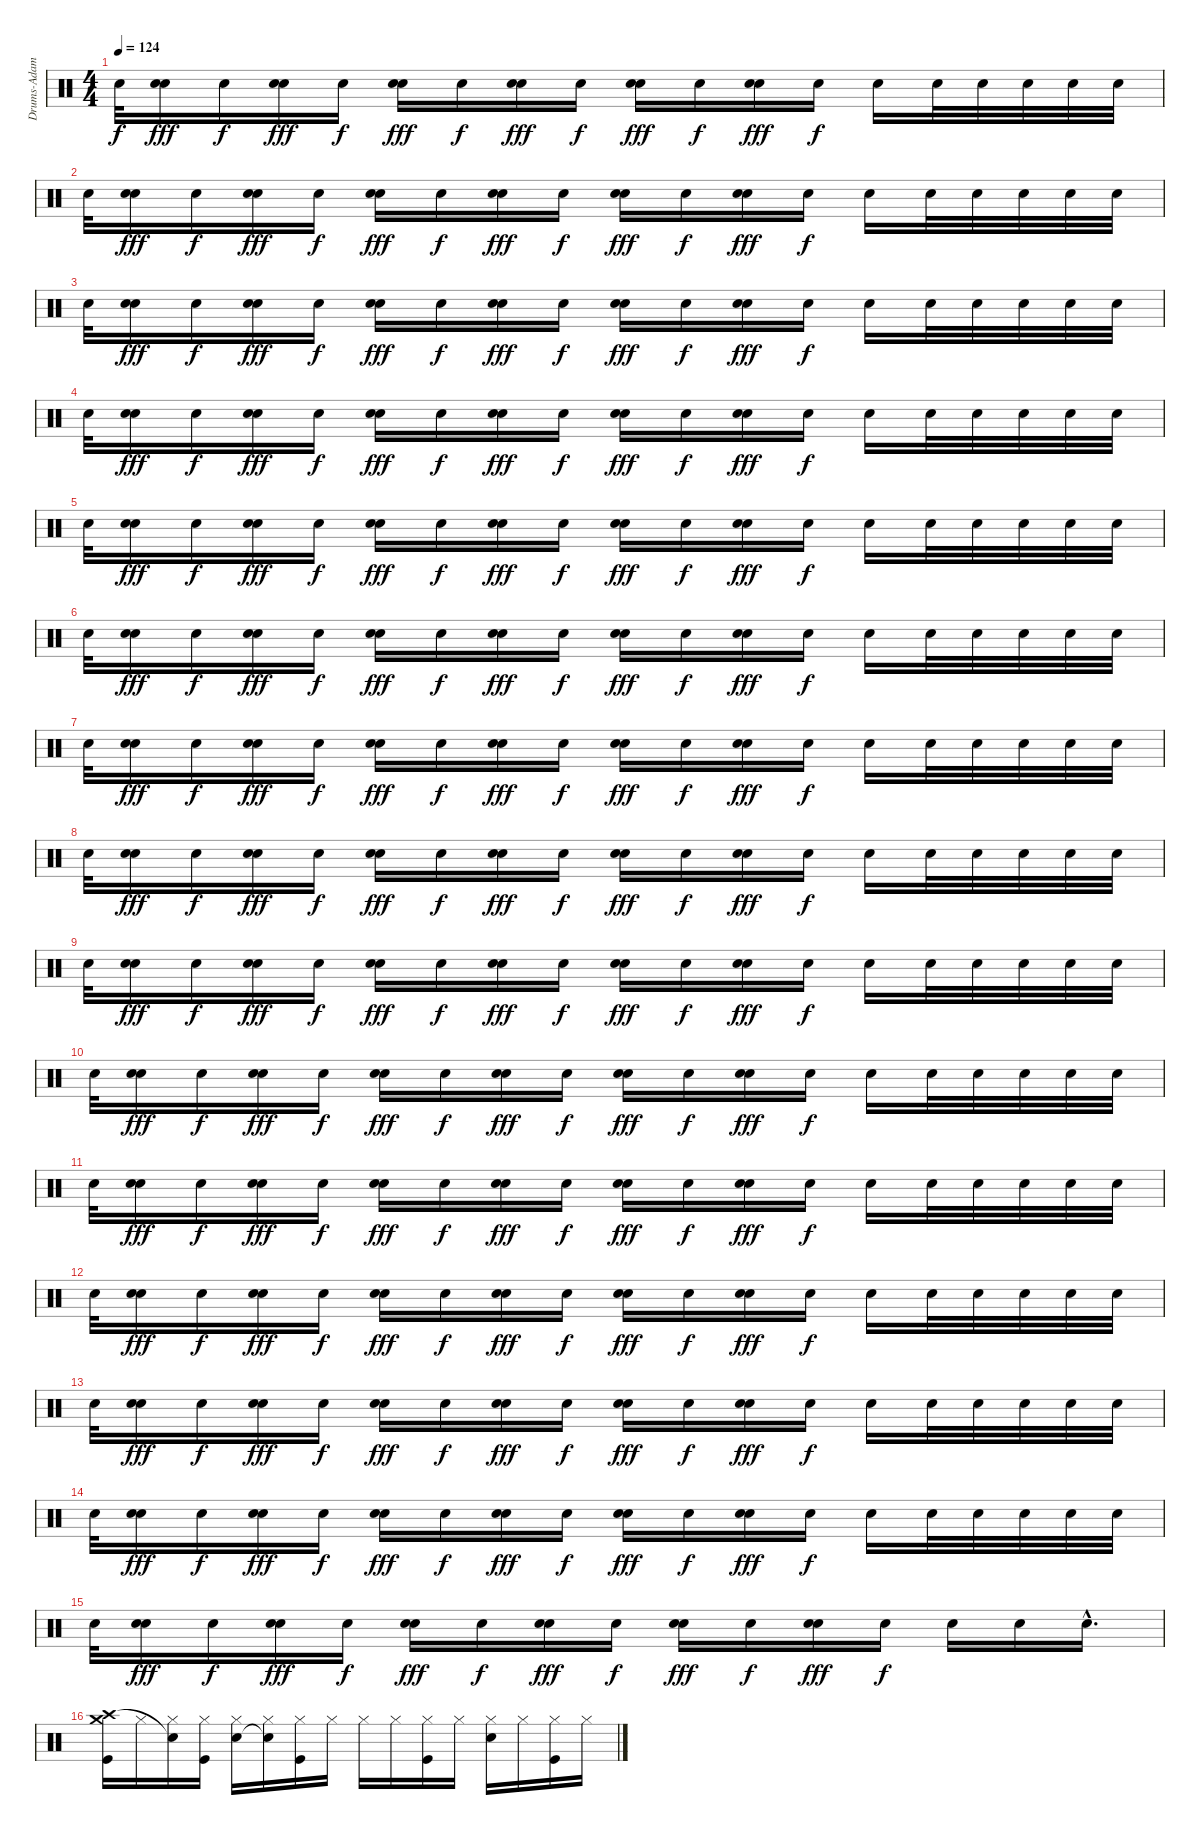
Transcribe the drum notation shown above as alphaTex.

\track ("Drums-Adam Carson" "Drums-Adam") {instrument percussion}
\staff {score}
\articulation defaults
\ts (4 4)
\tempo 124
\clef neutral
\ks c "Snare (hit) 2".32{dy f volume 8}
("Snare (hit) 2" "Snare (hit) 2").16{dy fff} "Snare (hit) 2".16{dy f} ("Snare (hit) 2" "Snare (hit) 2").16{dy fff} "Snare (hit) 2".16{dy f} ("Snare (hit) 2" "Snare (hit) 2").16{dy fff} "Snare (hit) 2".16{dy f} ("Snare (hit) 2" "Snare (hit) 2").16{dy fff} "Snare (hit) 2".16{dy f} ("Snare (hit) 2" "Snare (hit) 2").16{dy fff} "Snare (hit) 2".16{dy f} ("Snare (hit) 2" "Snare (hit) 2").16{dy fff} "Snare (hit) 2".16{dy f} "Snare (hit) 2".16 "Snare (hit) 2".32 "Snare (hit) 2".32 "Snare (hit) 2".32 "Snare (hit) 2".32 "Snare (hit) 2".32 |
"Snare (hit) 2".32{volume 8} ("Snare (hit) 2" "Snare (hit) 2").16{dy fff} "Snare (hit) 2".16{dy f} ("Snare (hit) 2" "Snare (hit) 2").16{dy fff} "Snare (hit) 2".16{dy f} ("Snare (hit) 2" "Snare (hit) 2").16{dy fff} "Snare (hit) 2".16{dy f} ("Snare (hit) 2" "Snare (hit) 2").16{dy fff} "Snare (hit) 2".16{dy f} ("Snare (hit) 2" "Snare (hit) 2").16{dy fff} "Snare (hit) 2".16{dy f} ("Snare (hit) 2" "Snare (hit) 2").16{dy fff} "Snare (hit) 2".16{dy f} "Snare (hit) 2".16 "Snare (hit) 2".32 "Snare (hit) 2".32 "Snare (hit) 2".32 "Snare (hit) 2".32 "Snare (hit) 2".32 |
"Snare (hit) 2".32{volume 8} ("Snare (hit) 2" "Snare (hit) 2").16{dy fff} "Snare (hit) 2".16{dy f} ("Snare (hit) 2" "Snare (hit) 2").16{dy fff} "Snare (hit) 2".16{dy f} ("Snare (hit) 2" "Snare (hit) 2").16{dy fff} "Snare (hit) 2".16{dy f} ("Snare (hit) 2" "Snare (hit) 2").16{dy fff} "Snare (hit) 2".16{dy f} ("Snare (hit) 2" "Snare (hit) 2").16{dy fff} "Snare (hit) 2".16{dy f} ("Snare (hit) 2" "Snare (hit) 2").16{dy fff} "Snare (hit) 2".16{dy f} "Snare (hit) 2".16 "Snare (hit) 2".32 "Snare (hit) 2".32 "Snare (hit) 2".32 "Snare (hit) 2".32 "Snare (hit) 2".32 |
"Snare (hit) 2".32{volume 8} ("Snare (hit) 2" "Snare (hit) 2").16{dy fff} "Snare (hit) 2".16{dy f} ("Snare (hit) 2" "Snare (hit) 2").16{dy fff} "Snare (hit) 2".16{dy f} ("Snare (hit) 2" "Snare (hit) 2").16{dy fff} "Snare (hit) 2".16{dy f} ("Snare (hit) 2" "Snare (hit) 2").16{dy fff} "Snare (hit) 2".16{dy f} ("Snare (hit) 2" "Snare (hit) 2").16{dy fff} "Snare (hit) 2".16{dy f} ("Snare (hit) 2" "Snare (hit) 2").16{dy fff} "Snare (hit) 2".16{dy f} "Snare (hit) 2".16 "Snare (hit) 2".32 "Snare (hit) 2".32 "Snare (hit) 2".32 "Snare (hit) 2".32 "Snare (hit) 2".32 |
"Snare (hit) 2".32{volume 8} ("Snare (hit) 2" "Snare (hit) 2").16{dy fff} "Snare (hit) 2".16{dy f} ("Snare (hit) 2" "Snare (hit) 2").16{dy fff} "Snare (hit) 2".16{dy f} ("Snare (hit) 2" "Snare (hit) 2").16{dy fff} "Snare (hit) 2".16{dy f} ("Snare (hit) 2" "Snare (hit) 2").16{dy fff} "Snare (hit) 2".16{dy f} ("Snare (hit) 2" "Snare (hit) 2").16{dy fff} "Snare (hit) 2".16{dy f} ("Snare (hit) 2" "Snare (hit) 2").16{dy fff} "Snare (hit) 2".16{dy f} "Snare (hit) 2".16 "Snare (hit) 2".32 "Snare (hit) 2".32 "Snare (hit) 2".32 "Snare (hit) 2".32 "Snare (hit) 2".32 |
"Snare (hit) 2".32{volume 8} ("Snare (hit) 2" "Snare (hit) 2").16{dy fff} "Snare (hit) 2".16{dy f} ("Snare (hit) 2" "Snare (hit) 2").16{dy fff} "Snare (hit) 2".16{dy f} ("Snare (hit) 2" "Snare (hit) 2").16{dy fff} "Snare (hit) 2".16{dy f} ("Snare (hit) 2" "Snare (hit) 2").16{dy fff} "Snare (hit) 2".16{dy f} ("Snare (hit) 2" "Snare (hit) 2").16{dy fff} "Snare (hit) 2".16{dy f} ("Snare (hit) 2" "Snare (hit) 2").16{dy fff} "Snare (hit) 2".16{dy f} "Snare (hit) 2".16 "Snare (hit) 2".32 "Snare (hit) 2".32 "Snare (hit) 2".32 "Snare (hit) 2".32 "Snare (hit) 2".32 |
"Snare (hit) 2".32{volume 8} ("Snare (hit) 2" "Snare (hit) 2").16{dy fff} "Snare (hit) 2".16{dy f} ("Snare (hit) 2" "Snare (hit) 2").16{dy fff} "Snare (hit) 2".16{dy f} ("Snare (hit) 2" "Snare (hit) 2").16{dy fff} "Snare (hit) 2".16{dy f} ("Snare (hit) 2" "Snare (hit) 2").16{dy fff} "Snare (hit) 2".16{dy f} ("Snare (hit) 2" "Snare (hit) 2").16{dy fff} "Snare (hit) 2".16{dy f} ("Snare (hit) 2" "Snare (hit) 2").16{dy fff} "Snare (hit) 2".16{dy f} "Snare (hit) 2".16 "Snare (hit) 2".32 "Snare (hit) 2".32 "Snare (hit) 2".32 "Snare (hit) 2".32 "Snare (hit) 2".32 |
"Snare (hit) 2".32{volume 8} ("Snare (hit) 2" "Snare (hit) 2").16{dy fff} "Snare (hit) 2".16{dy f} ("Snare (hit) 2" "Snare (hit) 2").16{dy fff} "Snare (hit) 2".16{dy f} ("Snare (hit) 2" "Snare (hit) 2").16{dy fff} "Snare (hit) 2".16{dy f} ("Snare (hit) 2" "Snare (hit) 2").16{dy fff} "Snare (hit) 2".16{dy f} ("Snare (hit) 2" "Snare (hit) 2").16{dy fff} "Snare (hit) 2".16{dy f} ("Snare (hit) 2" "Snare (hit) 2").16{dy fff} "Snare (hit) 2".16{dy f} "Snare (hit) 2".16 "Snare (hit) 2".32 "Snare (hit) 2".32 "Snare (hit) 2".32 "Snare (hit) 2".32 "Snare (hit) 2".32 |
"Snare (hit) 2".32{volume 8} ("Snare (hit) 2" "Snare (hit) 2").16{dy fff} "Snare (hit) 2".16{dy f} ("Snare (hit) 2" "Snare (hit) 2").16{dy fff} "Snare (hit) 2".16{dy f} ("Snare (hit) 2" "Snare (hit) 2").16{dy fff} "Snare (hit) 2".16{dy f} ("Snare (hit) 2" "Snare (hit) 2").16{dy fff} "Snare (hit) 2".16{dy f} ("Snare (hit) 2" "Snare (hit) 2").16{dy fff} "Snare (hit) 2".16{dy f} ("Snare (hit) 2" "Snare (hit) 2").16{dy fff} "Snare (hit) 2".16{dy f} "Snare (hit) 2".16 "Snare (hit) 2".32 "Snare (hit) 2".32 "Snare (hit) 2".32 "Snare (hit) 2".32 "Snare (hit) 2".32 |
"Snare (hit) 2".32{volume 8} ("Snare (hit) 2" "Snare (hit) 2").16{dy fff} "Snare (hit) 2".16{dy f} ("Snare (hit) 2" "Snare (hit) 2").16{dy fff} "Snare (hit) 2".16{dy f} ("Snare (hit) 2" "Snare (hit) 2").16{dy fff} "Snare (hit) 2".16{dy f} ("Snare (hit) 2" "Snare (hit) 2").16{dy fff} "Snare (hit) 2".16{dy f} ("Snare (hit) 2" "Snare (hit) 2").16{dy fff} "Snare (hit) 2".16{dy f} ("Snare (hit) 2" "Snare (hit) 2").16{dy fff} "Snare (hit) 2".16{dy f} "Snare (hit) 2".16 "Snare (hit) 2".32 "Snare (hit) 2".32 "Snare (hit) 2".32 "Snare (hit) 2".32 "Snare (hit) 2".32 |
"Snare (hit) 2".32{volume 8} ("Snare (hit) 2" "Snare (hit) 2").16{dy fff} "Snare (hit) 2".16{dy f} ("Snare (hit) 2" "Snare (hit) 2").16{dy fff} "Snare (hit) 2".16{dy f} ("Snare (hit) 2" "Snare (hit) 2").16{dy fff} "Snare (hit) 2".16{dy f} ("Snare (hit) 2" "Snare (hit) 2").16{dy fff} "Snare (hit) 2".16{dy f} ("Snare (hit) 2" "Snare (hit) 2").16{dy fff} "Snare (hit) 2".16{dy f} ("Snare (hit) 2" "Snare (hit) 2").16{dy fff} "Snare (hit) 2".16{dy f} "Snare (hit) 2".16 "Snare (hit) 2".32 "Snare (hit) 2".32 "Snare (hit) 2".32 "Snare (hit) 2".32 "Snare (hit) 2".32 |
"Snare (hit) 2".32{volume 8} ("Snare (hit) 2" "Snare (hit) 2").16{dy fff} "Snare (hit) 2".16{dy f} ("Snare (hit) 2" "Snare (hit) 2").16{dy fff} "Snare (hit) 2".16{dy f} ("Snare (hit) 2" "Snare (hit) 2").16{dy fff} "Snare (hit) 2".16{dy f} ("Snare (hit) 2" "Snare (hit) 2").16{dy fff} "Snare (hit) 2".16{dy f} ("Snare (hit) 2" "Snare (hit) 2").16{dy fff} "Snare (hit) 2".16{dy f} ("Snare (hit) 2" "Snare (hit) 2").16{dy fff} "Snare (hit) 2".16{dy f} "Snare (hit) 2".16 "Snare (hit) 2".32 "Snare (hit) 2".32 "Snare (hit) 2".32 "Snare (hit) 2".32 "Snare (hit) 2".32 |
"Snare (hit) 2".32{volume 8} ("Snare (hit) 2" "Snare (hit) 2").16{dy fff} "Snare (hit) 2".16{dy f} ("Snare (hit) 2" "Snare (hit) 2").16{dy fff} "Snare (hit) 2".16{dy f} ("Snare (hit) 2" "Snare (hit) 2").16{dy fff} "Snare (hit) 2".16{dy f} ("Snare (hit) 2" "Snare (hit) 2").16{dy fff} "Snare (hit) 2".16{dy f} ("Snare (hit) 2" "Snare (hit) 2").16{dy fff} "Snare (hit) 2".16{dy f} ("Snare (hit) 2" "Snare (hit) 2").16{dy fff} "Snare (hit) 2".16{dy f} "Snare (hit) 2".16 "Snare (hit) 2".32 "Snare (hit) 2".32 "Snare (hit) 2".32 "Snare (hit) 2".32 "Snare (hit) 2".32 |
"Snare (hit) 2".32{volume 8} ("Snare (hit) 2" "Snare (hit) 2").16{dy fff} "Snare (hit) 2".16{dy f} ("Snare (hit) 2" "Snare (hit) 2").16{dy fff} "Snare (hit) 2".16{dy f} ("Snare (hit) 2" "Snare (hit) 2").16{dy fff} "Snare (hit) 2".16{dy f} ("Snare (hit) 2" "Snare (hit) 2").16{dy fff} "Snare (hit) 2".16{dy f} ("Snare (hit) 2" "Snare (hit) 2").16{dy fff} "Snare (hit) 2".16{dy f} ("Snare (hit) 2" "Snare (hit) 2").16{dy fff} "Snare (hit) 2".16{dy f} "Snare (hit) 2".16 "Snare (hit) 2".32 "Snare (hit) 2".32 "Snare (hit) 2".32 "Snare (hit) 2".32 "Snare (hit) 2".32 |
"Snare (hit) 2".32{volume 8} ("Snare (hit) 2" "Snare (hit) 2").16{dy fff} "Snare (hit) 2".16{dy f} ("Snare (hit) 2" "Snare (hit) 2").16{dy fff} "Snare (hit) 2".16{dy f} ("Snare (hit) 2" "Snare (hit) 2").16{dy fff} "Snare (hit) 2".16{dy f} ("Snare (hit) 2" "Snare (hit) 2").16{dy fff} "Snare (hit) 2".16{dy f} ("Snare (hit) 2" "Snare (hit) 2").16{dy fff} "Snare (hit) 2".16{dy f} ("Snare (hit) 2" "Snare (hit) 2").16{dy fff} "Snare (hit) 2".16{dy f} "Snare (hit) 2".16 "Snare (hit) 2".16 "Snare (hit) 2"{hac}.16{d} |
("Crash medium (hit)" "Crash high (hit)" "Kick (hit)").16 "Hi-Hat (closed)".16 ("Hi-Hat (closed)" "Snare (hit)"{t}).16 ("Hi-Hat (closed)" "Kick (hit)").16 ("Hi-Hat (closed)" "Snare (hit) 2").16 ("Hi-Hat (closed)" "Snare (hit)"{t}).16 ("Hi-Hat (closed)" "Kick (hit)").16 "Hi-Hat (closed)".16 "Hi-Hat (closed)".16 "Hi-Hat (closed)".16 ("Hi-Hat (closed)" "Kick (hit)").16 "Hi-Hat (closed)".16 ("Hi-Hat (closed)" "Snare (hit) 2").16 "Hi-Hat (closed)".16 ("Hi-Hat (closed)" "Kick (hit)").16 "Hi-Hat (closed)".16
